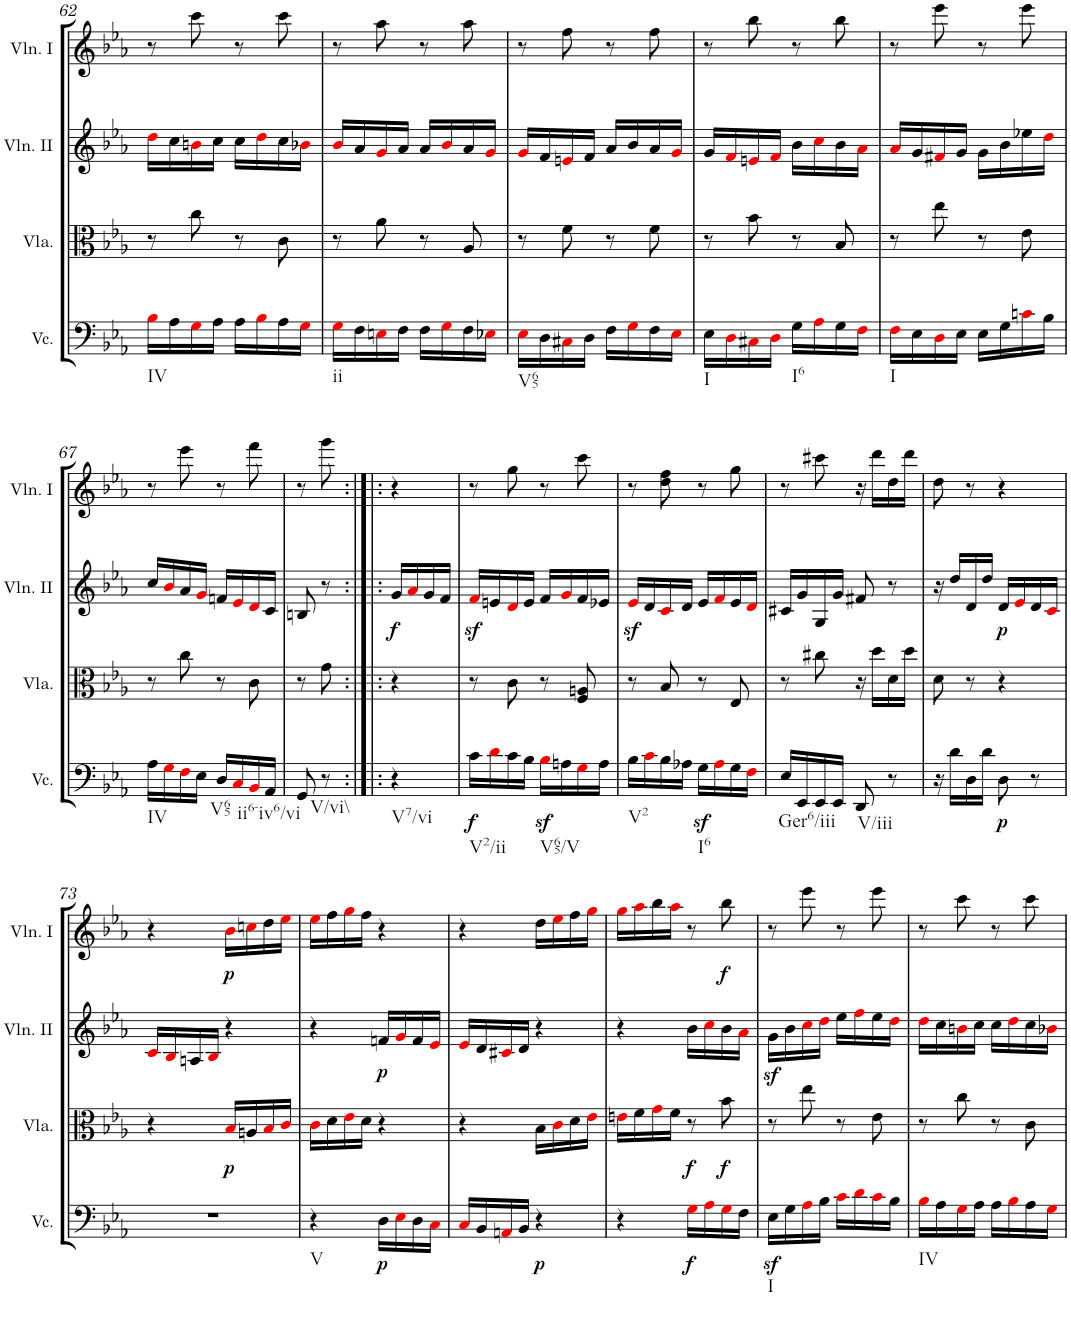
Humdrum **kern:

**kern	**dynam	**kern	**dynam	**kern	**dynam	**kern	**dynam
*part4	*part4	*part3	*part3	*part2	*part2	*part1	*part1
*staff4	*staff4	*staff3	*staff3	*staff2	*staff2	*staff1	*staff1
*I"Violoncello	*	*I"Viola	*	*I"Violin II	*	*I"Violin I	*
*I'Vc.	*	*I'Vla.	*	*I'Vln. II	*	*I'Vln. I	*
!!LO:PB:g=z
*clefF4	*	*clefC3	*	*clefG2	*	*clefG2	*
*k[b-e-a-]	*	*k[b-e-a-]	*	*k[b-e-a-]	*	*k[b-e-a-]	*
*M2/4	*	*M2/4	*	*M2/4	*	*M2/4	*
=62	=62	=62	=62	=62	=62	=62	=62
!LO:TX:b:t=IV	!	!	!	!	!	!	!
16B-i\LL	.	8r	.	16ddi\LL	.	8r	.
16A-\	.	.	.	16cc\	.	.	.
16Gi\	.	8cc\	.	16bni\	.	8ccc\	.
16A-\JJ	.	.	.	16cc\JJ	.	.	.
16A-\LL	.	8r	.	16cc\LL	.	8r	.
16B-i\	.	.	.	16ddi\	.	.	.
16A-\	.	8c\	.	16cc\	.	8ccc\	.
16Gi\JJ	.	.	.	16b-Xi\JJ	.	.	.
=63	=63	=63	=63	=63	=63	=63	=63
!LO:TX:b:t=ii	!	!	!	!	!	!	!
16Gi\LL	.	8r	.	16b-i/LL	.	8r	.
16F\	.	.	.	16a-/	.	.	.
16Eni\	.	8a-\	.	16gi/	.	8aa-\	.
16F\JJ	.	.	.	16a-/JJ	.	.	.
16F\LL	.	8r	.	16a-/LL	.	8r	.
16Gi\	.	.	.	16b-i/	.	.	.
16F\	.	8A-/	.	16a-/	.	8aa-\	.
16E-Xi\JJ	.	.	.	16gi/JJ	.	.	.
=64	=64	=64	=64	=64	=64	=64	=64
!LO:TX:b:t=V65	!	!	!	!	!	!	!
16E-i\LL	.	8r	.	16gi/LL	.	8r	.
16D\	.	.	.	16f/	.	.	.
16C#Xi\	.	8f\	.	16eni/	.	8ff\	.
16D\JJ	.	.	.	16f/JJ	.	.	.
16F\LL	.	8r	.	16a-/LL	.	8r	.
16Gi\	.	.	.	16b-/	.	.	.
16F\	.	8f\	.	16a-/	.	8ff\	.
16E-i\JJ	.	.	.	16gi/JJ	.	.	.
=65	=65	=65	=65	=65	=65	=65	=65
!LO:TX:b:t=I	!	!	!	!	!	!	!
16E-\LL	.	8r	.	16g/LL	.	8r	.
16Di\	.	.	.	16fi/	.	.	.
16C#Xi\	.	8b-\	.	16eni/	.	8bb-\	.
16Di\JJ	.	.	.	16fi/JJ	.	.	.
!LO:TX:b:t=I6	!	!	!	!	!	!	!
16G\LL	.	8r	.	16b-\LL	.	8r	.
16A-i\	.	.	.	16cci\	.	.	.
16G\	.	8B-/	.	16b-\	.	8bb-\	.
16Fi\JJ	.	.	.	16a-i\JJ	.	.	.
=66	=66	=66	=66	=66	=66	=66	=66
!LO:TX:b:t=I	!	!	!	!	!	!	!
16Fi\LL	.	8r	.	16a-i/LL	.	8r	.
16E-\	.	.	.	16g/	.	.	.
16Di\	.	8ee-\	.	16f#Xi/	.	8eee-\	.
16E-\JJ	.	.	.	16g/JJ	.	.	.
16E-\LL	.	8r	.	16g\LL	.	8r	.
16G\	.	.	.	16b-\	.	.	.
16cni\	.	8e-\	.	16ee-X\	.	8eee-\	.
16B-\JJ	.	.	.	16ddi\JJ	.	.	.
!!LO:LB:g=z
=67	=67	=67	=67	=67	=67	=67	=67
!LO:TX:b:t=IV	!	!	!	!	!	!	!
16A-\LL	.	8r	.	16cc/LL	.	8r	.
16Gi\	.	.	.	16b-i/	.	.	.
16Fi\	.	8cc\	.	16a-/	.	8eee-\	.
16E-\JJ	.	.	.	16gi/JJ	.	.	.
!LO:TX:b:t=V65	!	!	!	!	!	!	!
16D/LL	.	8r	.	16fn/LL	.	8r	.
16Ci/	.	.	.	16e-i/	.	.	.
!LO:TX:b:t=ii6-iv6/vi	!	!	!	!	!	!	!
16BB-i/	.	8c\	.	16di/	.	8fff\	.
16AA-/JJ	.	.	.	16c/JJ	.	.	.
=68	=68	=68	=68	=68	=68	=68	=68
!LO:TX:b:t=V/vi\\	!	!	!	!	!	!	!
8GG/	.	8r	.	8Bn/	.	8r	.
8r	.	8g\	.	8r	.	8ggg\	.
=68X7:|!|:	=68X7:|!|:	=68X7:|!|:	=68X7:|!|:	=68X7:|!|:	=68X7:|!|:	=68X7:|!|:	=68X7:|!|:
!LO:TX:b:t=V7/vi	!	!	!	!	!	!	!
!	!	!	!	!	!LO:DY:b	!	!
4r	.	4r	.	16g/LL	f	4r	.
.	.	.	.	16a-i/	.	.	.
.	.	.	.	16g/	.	.	.
.	.	.	.	16f/JJ	.	.	.
=69	=69	=69	=69	=69	=69	=69	=69
!LO:TX:b:t=V2/ii	!	!	!	!	!	!	!
!	!LO:DY:b	!	!	!	!	!	!
16c\LL	f	8r	.	16fz<i/LL	.	8r	.
16di\	.	.	.	16en/	.	.	.
16c\	.	8c\	.	16di/	.	8gg\	.
16B-\JJ	.	.	.	16e/JJ	.	.	.
!LO:TX:b:t=V65/V	!	!	!	!	!	!	!
16B-z<i\LL	.	8r	.	16f/LL	.	8r	.
16An\	.	.	.	16gi/	.	.	.
16Gi\	.	8F/ 8An/	.	16f/	.	8ccc\	.
16A\JJ	.	.	.	16e-X/JJ	.	.	.
=70	=70	=70	=70	=70	=70	=70	=70
!LO:TX:b:t=V2	!	!	!	!	!	!	!
16B-\LL	.	8r	.	16e-z<i/LL	.	8r	.
16ci\	.	.	.	16d/	.	.	.
16B-\	.	8B-/	.	16ci/	.	8dd\ 8ff\	.
16A-X\JJ	.	.	.	16d/JJ	.	.	.
!LO:TX:b:t=I6	!	!	!	!	!	!	!
16Gz<\LL	.	8r	.	16e-/LL	.	8r	.
16A-i\	.	.	.	16fi/	.	.	.
16G\	.	8E-/	.	16e-/	.	8gg\	.
16Fi\JJ	.	.	.	16di/JJ	.	.	.
=71	=71	=71	=71	=71	=71	=71	=71
!LO:TX:b:t=Ger6/iii	!	!	!	!	!	!	!
16E-/LL	.	8r	.	16c#X/LL	.	8r	.
16EE-/	.	.	.	16g/	.	.	.
16EE-/	.	8cc#X\	.	16G/	.	8ccc#X\	.
16EE-/JJ	.	.	.	16g/JJ	.	.	.
!LO:TX:b:t=V/iii	!	!	!	!	!	!	!
8DD/	.	16r	.	8f#X/	.	16r	.
.	.	16dd\LL	.	.	.	16ddd\LL	.
8r	.	16d\	.	8r	.	16dd\	.
.	.	16dd\JJ	.	.	.	16ddd\JJ	.
=72	=72	=72	=72	=72	=72	=72	=72
16r	.	8d\	.	16r	.	8dd\	.
16d\LL	.	.	.	16dd/LL	.	.	.
16D\	.	8r	.	16d/	.	8r	.
16d\JJ	.	.	.	16dd/JJ	.	.	.
!	!LO:DY:b	!	!	!	!LO:DY:b	!	!
8D\	p	4r	.	16d/LL	p	4r	.
.	.	.	.	16e-i/	.	.	.
8r	.	.	.	16d/	.	.	.
.	.	.	.	16ci/JJ	.	.	.
!!LO:LB:g=z
=73	=73	=73	=73	=73	=73	=73	=73
2r	.	4r	.	16ci/LL	.	4r	.
.	.	.	.	16B-i/	.	.	.
.	.	.	.	16An/	.	.	.
.	.	.	.	16B-i/JJ	.	.	.
!	!	!	!LO:DY:b	!	!	!	!LO:DY:b
.	.	16B-i/LL	p	4r	.	16b-i\LL	p
.	.	16An/	.	.	.	16ccni\	.
.	.	16B-i/	.	.	.	16dd\	.
.	.	16ci/JJ	.	.	.	16ee-i\JJ	.
=74	=74	=74	=74	=74	=74	=74	=74
!LO:TX:b:t=V	!	!	!	!	!	!	!
4r	.	16ci\LL	.	4r	.	16ee-i\LL	.
.	.	16d\	.	.	.	16ff\	.
.	.	16e-i\	.	.	.	16ggi\	.
.	.	16d\JJ	.	.	.	16ff\JJ	.
!	!LO:DY:b	!	!	!	!LO:DY:b	!	!
16D\LL	p	4r	.	16fn/LL	p	4r	.
16E-i\	.	.	.	16gi/	.	.	.
16D\	.	.	.	16f/	.	.	.
16Ci\JJ	.	.	.	16e-i/JJ	.	.	.
=75	=75	=75	=75	=75	=75	=75	=75
16Ci/LL	.	4r	.	16e-i/LL	.	4r	.
16BB-/	.	.	.	16d/	.	.	.
16AAni/	.	.	.	16c#Xi/	.	.	.
16BB-/JJ	.	.	.	16d/JJ	.	.	.
!	!LO:DY:b	!	!	!	!	!	!
4r	p	16B-\LL	.	4r	.	16dd\LL	.
.	.	16ci\	.	.	.	16ee-i\	.
.	.	16d\	.	.	.	16ff\	.
.	.	16e-i\JJ	.	.	.	16ggi\JJ	.
=76	=76	=76	=76	=76	=76	=76	=76
4r	.	16eni\LL	.	4r	.	16ggi\LL	.
.	.	16f\	.	.	.	16aa-i\	.
.	.	16gi\	.	.	.	16bb-\	.
.	.	16f\JJ	.	.	.	16aa-i\JJ	.
!	!LO:DY:b	!	!LO:DY:b	!	!	!	!
16Gi\LL	f	8r	f	16b-\LL	.	8r	.
16A-i\	.	.	.	16cci\	.	.	.
!	!	!	!LO:DY:b	!	!	!	!LO:DY:b
16Gi\	.	8b-\	f	16b-\	.	8bb-\	f
16F\JJ	.	.	.	16a-i\JJ	.	.	.
=77	=77	=77	=77	=77	=77	=77	=77
!LO:TX:b:t=I	!	!	!	!	!	!	!
16E-z<\LL	.	8r	.	16gz<\LL	.	8r	.
16G\	.	.	.	16b-\	.	.	.
16A-i\	.	8ee-\	.	16cci\	.	8eee-\	.
16B-\JJ	.	.	.	16ddi\JJ	.	.	.
16ci\LL	.	8r	.	16ee-\LL	.	8r	.
16di\	.	.	.	16ffi\	.	.	.
16ci\	.	8e-\	.	16ee-\	.	8eee-\	.
16B-\JJ	.	.	.	16ddi\JJ	.	.	.
=78	=78	=78	=78	=78	=78	=78	=78
!LO:TX:b:t=IV	!	!	!	!	!	!	!
16B-i\LL	.	8r	.	16ddi\LL	.	8r	.
16A-\	.	.	.	16cc\	.	.	.
16Gi\	.	8cc\	.	16bni\	.	8ccc\	.
16A-\JJ	.	.	.	16cc\JJ	.	.	.
16A-\LL	.	8r	.	16cc\LL	.	8r	.
16B-i\	.	.	.	16ddi\	.	.	.
16A-\	.	8c\	.	16cc\	.	8ccc\	.
16Gi\JJ	.	.	.	16b-Xi\JJ	.	.	.
=	=	=	=	=	=	=	=
*-	*-	*-	*-	*-	*-	*-	*-
